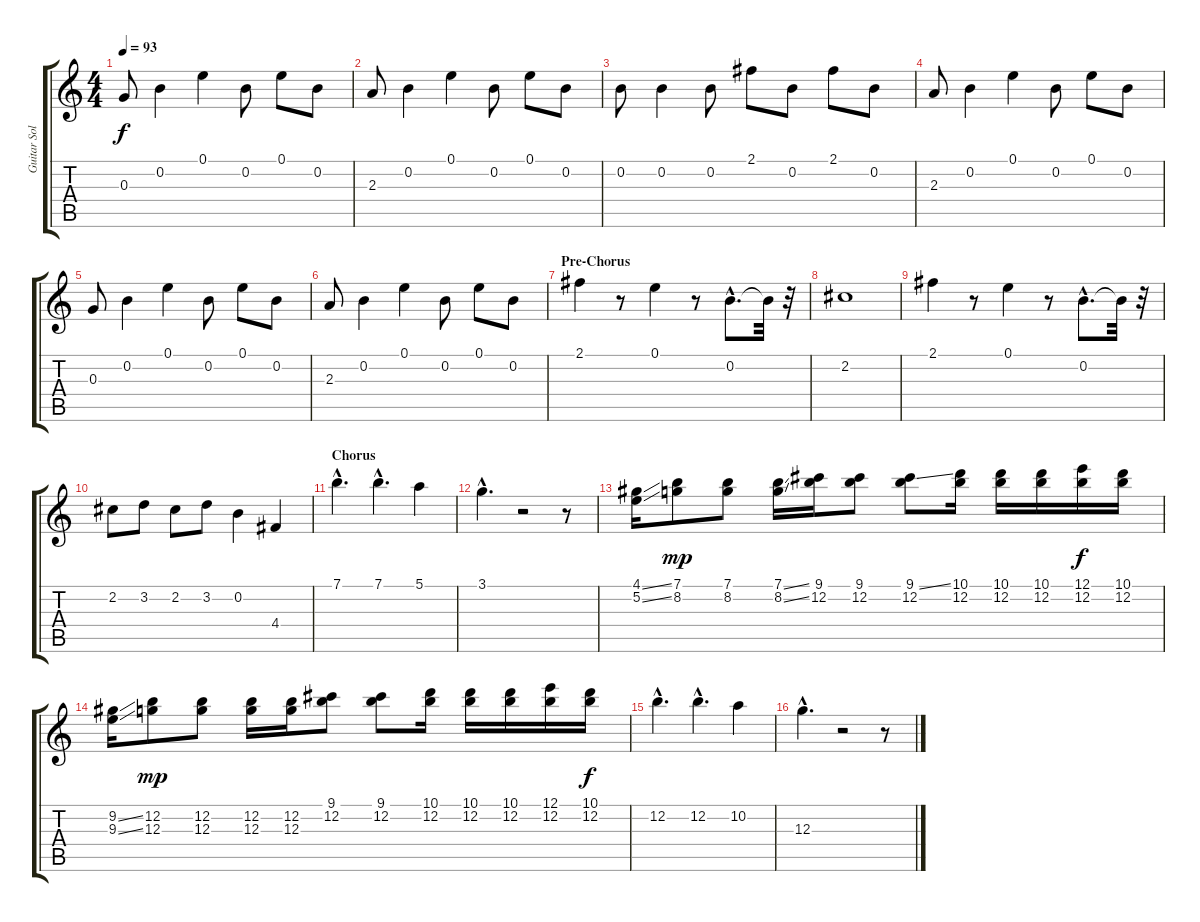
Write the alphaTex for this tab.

\track ("Guitar Solo (Andrew)" "Guitar Sol") {instrument electricguitarclean}
\staff {score tabs}
\tuning (E4 B3 G3 D3 A2 E2) {hide}
\ts (4 4)
\tempo 93
\clef g2
\ks c
0.3.8{dy f} 0.2.4 0.1.4 0.2.8 0.1.8 0.2.8 |
2.3.8 0.2.4 0.1.4 0.2.8 0.1.8 0.2.8 |
0.2.8 0.2.4 0.2.8 2.1.8 0.2.8 2.1.8 0.2.8 |
2.3.8 0.2.4 0.1.4 0.2.8 0.1.8 0.2.8 |
0.3.8 0.2.4 0.1.4 0.2.8 0.1.8 0.2.8 |
2.3.8 0.2.4 0.1.4 0.2.8 0.1.8 0.2.8 |
\section ("" "Pre-Chorus")
2.1.4 r.8 0.1.4 r.8 0.2{hac}.8{d} 0.2{t}.32 r.32 |
2.2.1 |
2.1.4 r.8 0.1.4 r.8 0.2{hac}.8{d} 0.2{t}.32 r.32 |
2.2.8 3.2.8 2.2.8 3.2.8 0.2.4 4.4.4 |
\section ("" "Chorus")
7.1{hac}.4{d} 7.1{hac}.4{d} 5.1.4 |
3.1{hac}.4{d} r.2 r.8 |
(4.1{ss} 5.2{ss}).16 (7.1 8.2).8{dy mp} (7.1 8.2).8 (7.1{ss} 8.2{ss}).16 (9.1 12.2).16 (9.1 12.2).8 (9.1{ss} 12.2).8 (10.1 12.2).16 (10.1 12.2).16 (10.1 12.2).16 (12.1 12.2).16{dy f} (10.1 12.2).16 |
(9.2{ss} 9.3{ss}).16 (12.2 12.3).8{dy mp} (12.2 12.3).8 (12.2 12.3).16 (12.2 12.3).16 (9.1 12.2).8 (9.1 12.2).8 (10.1 12.2).16 (10.1 12.2).16 (10.1 12.2).16 (12.1 12.2).16 (10.1 12.2).16{dy f} |
12.2{hac}.4{d} 12.2{hac}.4{d} 10.2.4 |
12.3{hac}.4{d} r.2 r.8
